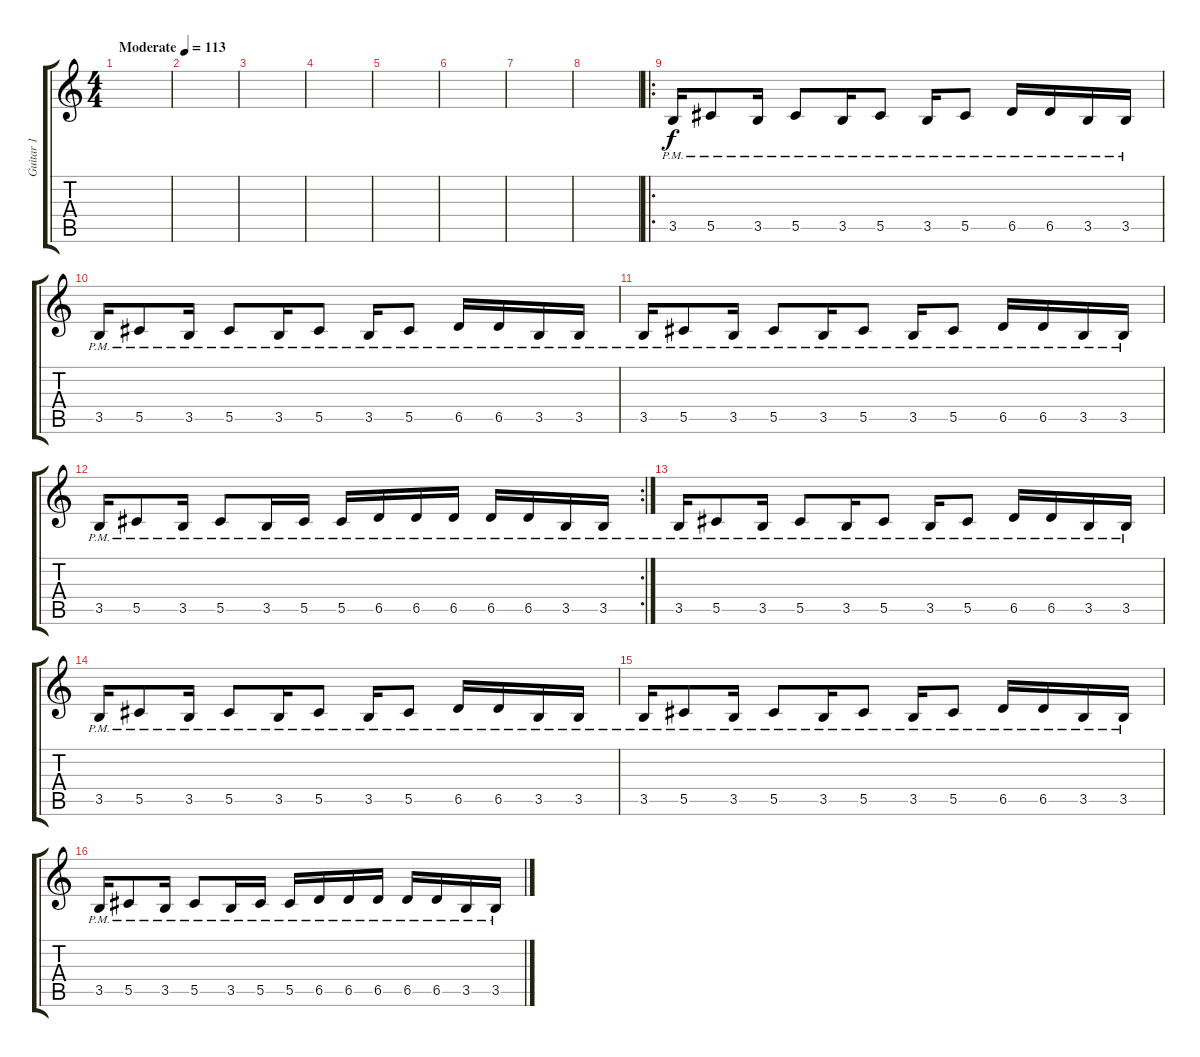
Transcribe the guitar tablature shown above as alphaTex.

\track ("Guitar 1" "Guitar 1") {instrument distortionguitar}
\staff {score tabs}
\tuning (Eb4 Bb3 Gb3 Db3 Ab2 Db2) {hide}
\ts (4 4)
\tempo (113 "Moderate")
\clef g2
\ks c
|
|
|
|
|
|
|
|
\ro
3.5{pm}.16 5.5{pm}.8 3.5{pm}.16 5.5{pm}.8 3.5{pm}.16 5.5{pm}.8 3.5{pm}.16 5.5{pm}.8 6.5{pm}.16 6.5{pm}.16 3.5{pm}.16 3.5{pm}.16 |
3.5{pm}.16 5.5{pm}.8 3.5{pm}.16 5.5{pm}.8 3.5{pm}.16 5.5{pm}.8 3.5{pm}.16 5.5{pm}.8 6.5{pm}.16 6.5{pm}.16 3.5{pm}.16 3.5{pm}.16 |
3.5{pm}.16 5.5{pm}.8 3.5{pm}.16 5.5{pm}.8 3.5{pm}.16 5.5{pm}.8 3.5{pm}.16 5.5{pm}.8 6.5{pm}.16 6.5{pm}.16 3.5{pm}.16 3.5{pm}.16 |
\rc 2
3.5{pm}.16 5.5{pm}.8 3.5{pm}.16 5.5{pm}.8 3.5{pm}.16 5.5{pm}.16 5.5{pm}.16 6.5{pm}.16 6.5{pm}.16 6.5{pm}.16 6.5{pm}.16 6.5{pm}.16 3.5{pm}.16 3.5{pm}.16 |
3.5{pm}.16 5.5{pm}.8 3.5{pm}.16 5.5{pm}.8 3.5{pm}.16 5.5{pm}.8 3.5{pm}.16 5.5{pm}.8 6.5{pm}.16 6.5{pm}.16 3.5{pm}.16 3.5{pm}.16 |
3.5{pm}.16 5.5{pm}.8 3.5{pm}.16 5.5{pm}.8 3.5{pm}.16 5.5{pm}.8 3.5{pm}.16 5.5{pm}.8 6.5{pm}.16 6.5{pm}.16 3.5{pm}.16 3.5{pm}.16 |
3.5{pm}.16 5.5{pm}.8 3.5{pm}.16 5.5{pm}.8 3.5{pm}.16 5.5{pm}.8 3.5{pm}.16 5.5{pm}.8 6.5{pm}.16 6.5{pm}.16 3.5{pm}.16 3.5{pm}.16 |
3.5{pm}.16 5.5{pm}.8 3.5{pm}.16 5.5{pm}.8 3.5{pm}.16 5.5{pm}.16 5.5{pm}.16 6.5{pm}.16 6.5{pm}.16 6.5{pm}.16 6.5{pm}.16 6.5{pm}.16 3.5{pm}.16 3.5{pm}.16
